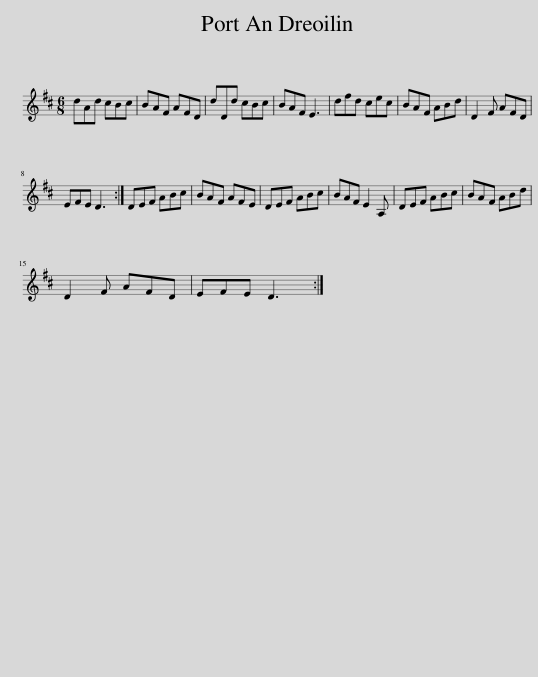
X:1
L:1/8
M:6/8
I:linebreak $
K:D
V:1 treble
V:1
 dAd cBc | BAF AFD | dDd cBc | BAF E3 | dfd cec | %5
 BAF ABd | D2 F AFD |$ EFE D3 :| DEF ABc | BAF AFE | %10
 DEF ABc | BAF E2 A, | DEF ABc | BAF ABd |$ D2 F AFD | %15
 EFE D3 :| %16
